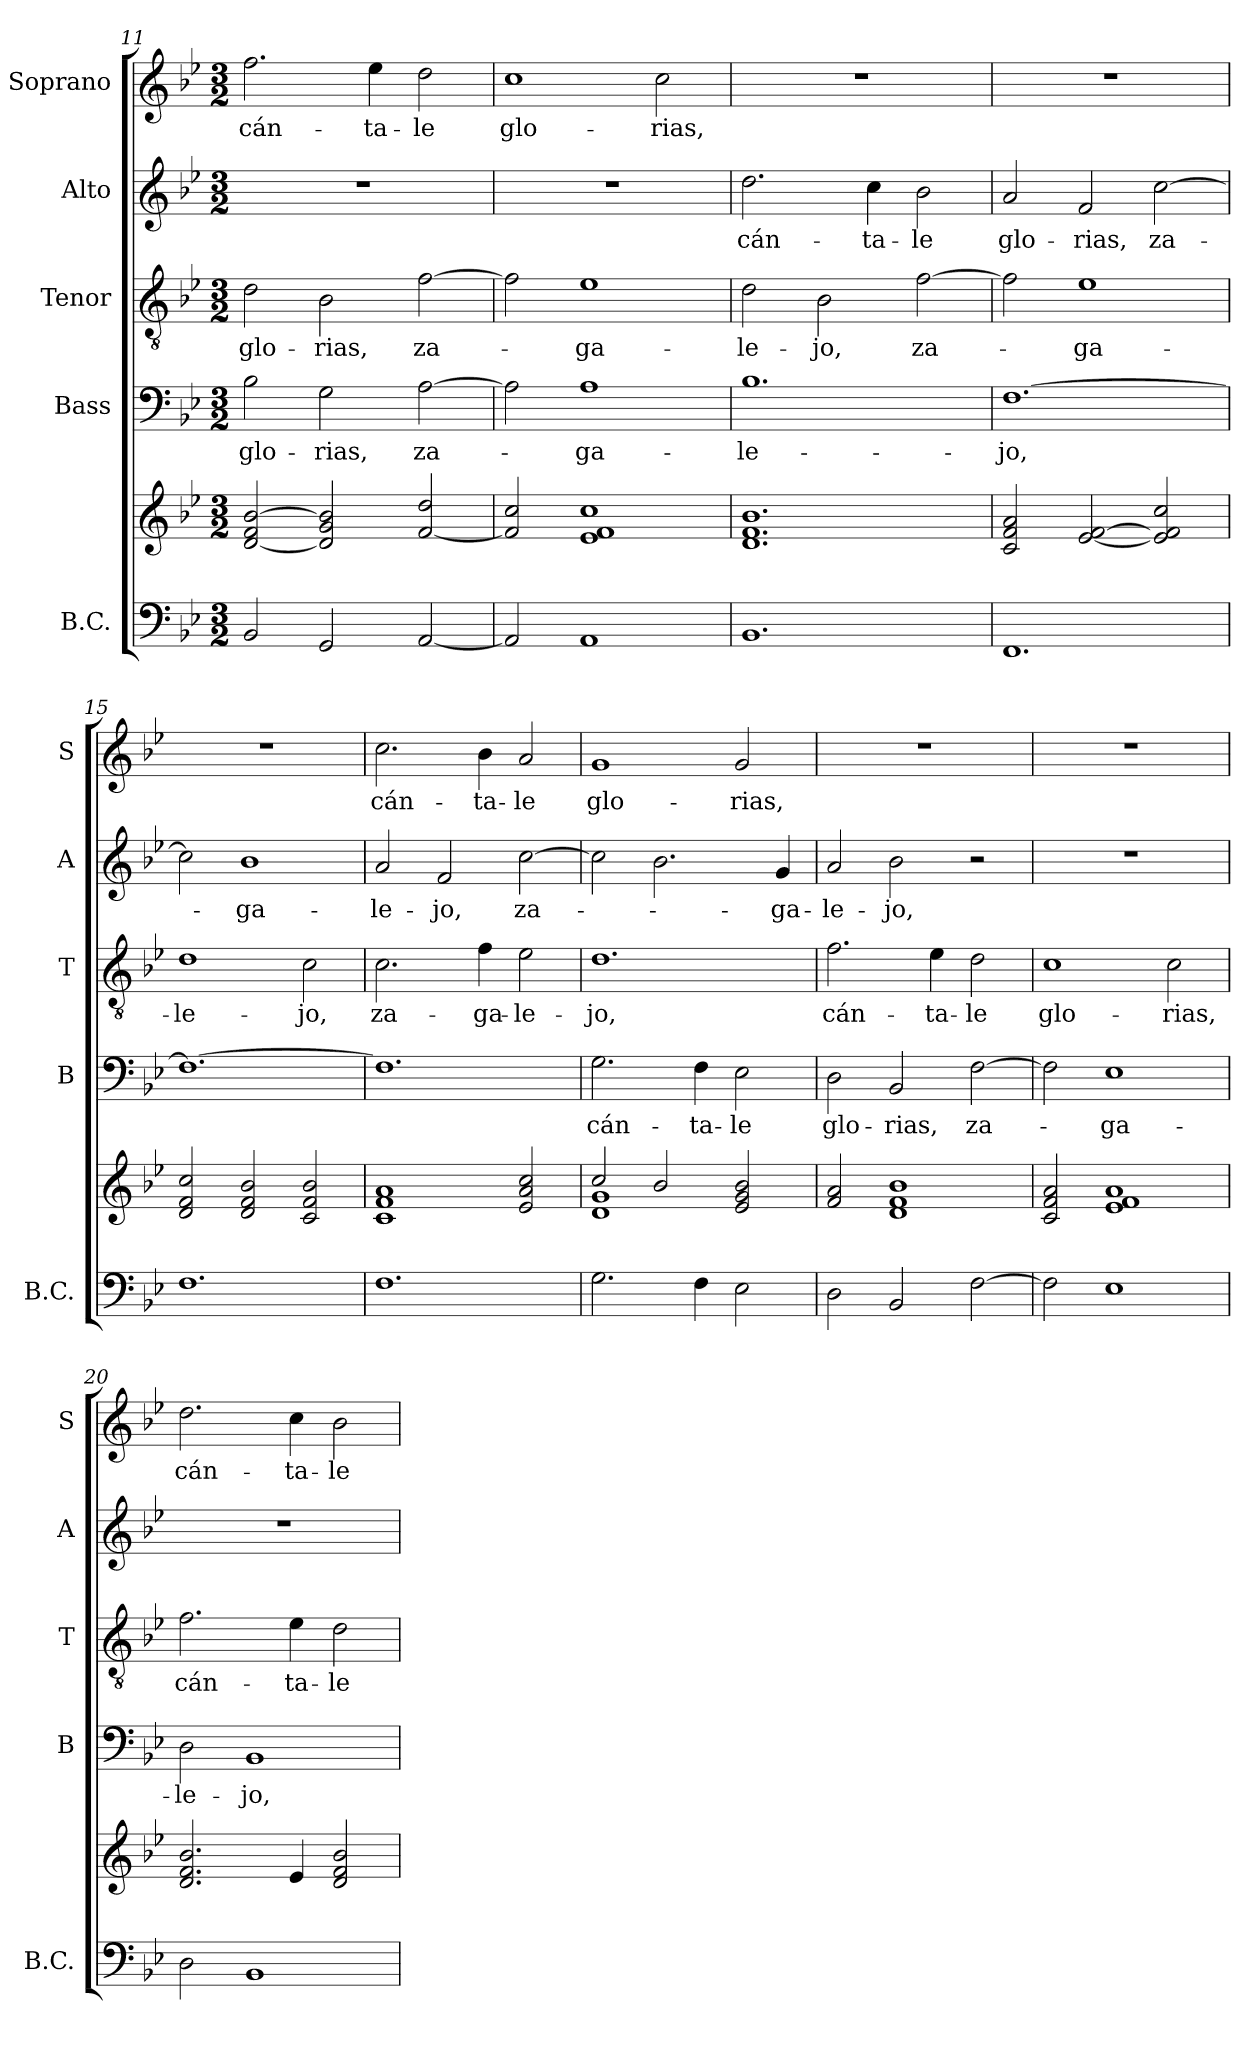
**kern	**kern	**kern	**text	**kern	**text	**kern	**text	**kern	**text
*part5	*part5	*part4	*part4	*part3	*part3	*part2	*part2	*part1	*part1
*staff6	*staff5	*staff4	*staff4	*staff3	*staff3	*staff2	*staff2	*staff1	*staff1
*I"B.C.	*	*I"Bass	*	*I"Tenor	*	*I"Alto	*	*I"Soprano	*
*I'B.C.	*	*I'B	*	*I'T	*	*I'A	*	*I'S	*
*clefF4	*clefG2	*clefF4	*	*clefGv2	*	*clefG2	*	*clefG2	*
*k[b-e-]	*k[b-e-]	*k[b-e-]	*	*k[b-e-]	*	*k[b-e-]	*	*k[b-e-]	*
*B-:	*B-:	*B-:	*	*B-:	*	*B-:	*	*B-:	*
*M3/2	*M3/2	*M3/2	*	*M3/2	*	*M3/2	*	*M3/2	*
=11	=11	=11	=11	=11	=11	=11	=11	=11	=11
!	!	!	!LO:LY:b	!	!LO:LY:b	!	!	!	!LO:LY:b
2BB-/	[2d/ 2f/ [2b-/	2B-\	glo-	2d\	glo-	1.r	.	2.ff\	cán-
!	!	!	!LO:LY:b	!	!LO:LY:b	!	!	!	!
2GG/	2d/] 2g/ 2b-/]	2G\	-rias,	2B-\	-rias,	.	.	.	.
!	!	!	!	!	!	!	!	!	!LO:LY:b
.	.	.	.	.	.	.	.	4ee-\	-ta-
!	!	!	!LO:LY:b	!	!LO:LY:b	!	!	!	!LO:LY:b
[2AA/	[2f/ 2dd/	[2A\	za-	[2f\	za-	.	.	2dd\	-le
!!LO:PB:g=z
=12	=12	=12	=12	=12	=12	=12	=12	=12	=12
!	!	!	!	!	!	!	!	!	!LO:LY:b
2AA/]	2f/] 2cc/	2A\]	.	2f\]	.	1.r	.	1cc	glo-
!	!	!	!LO:LY:b	!	!LO:LY:b	!	!	!	!
1AA	1e- 1f 1cc	1A	-ga-	1e-	-ga-	.	.	.	.
!	!	!	!	!	!	!	!	!	!LO:LY:b
.	.	.	.	.	.	.	.	2cc\	-rias,
=13	=13	=13	=13	=13	=13	=13	=13	=13	=13
!	!	!	!LO:LY:b	!	!LO:LY:b	!	!LO:LY:b	!	!
1.BB-	1.d 1.f 1.b-	1.B-	-le-	2d\	-le-	2.dd\	cán-	1.r	.
!	!	!	!	!	!LO:LY:b	!	!	!	!
.	.	.	.	2B-\	-jo,	.	.	.	.
!	!	!	!	!	!	!	!LO:LY:b	!	!
.	.	.	.	.	.	4cc\	-ta-	.	.
!	!	!	!	!	!LO:LY:b	!	!LO:LY:b	!	!
.	.	.	.	[2f\	za-	2b-\	-le	.	.
=14	=14	=14	=14	=14	=14	=14	=14	=14	=14
!	!	!	!LO:LY:b	!	!	!	!LO:LY:b	!	!
1.FF	2c/ 2f/ 2a/	[1.F	-jo,	2f\]	.	2a/	glo-	1.r	.
!	!	!	!	!	!LO:LY:b	!	!LO:LY:b	!	!
.	[2e-/ [2f/	.	.	1e-	-ga-	2f/	-rias,	.	.
!	!	!	!	!	!	!	!LO:LY:b	!	!
.	2e-/] 2f/] 2cc/	.	.	.	.	[2cc\	za-	.	.
=15	=15	=15	=15	=15	=15	=15	=15	=15	=15
!	!	!	!	!	!LO:LY:b	!	!	!	!
1.F	2d/ 2f/ 2cc/	1.F_	.	1d	-le-	2cc\]	.	1.r	.
!	!	!	!	!	!	!	!LO:LY:b	!	!
.	2d/ 2f/ 2b-/	.	.	.	.	1b-	-ga-	.	.
!	!	!	!	!	!LO:LY:b	!	!	!	!
.	2c/ 2f/ 2b-/	.	.	2c\	-jo,	.	.	.	.
=16	=16	=16	=16	=16	=16	=16	=16	=16	=16
!	!	!	!	!	!LO:LY:b	!	!LO:LY:b	!	!LO:LY:b
1.F	1c 1f 1a	1.F]	.	2.c\	za-	2a/	-le-	2.cc\	cán-
!	!	!	!	!	!	!	!LO:LY:b	!	!
.	.	.	.	.	.	2f/	-jo,	.	.
!	!	!	!	!	!LO:LY:b	!	!	!	!LO:LY:b
.	.	.	.	4f\	-ga-	.	.	4b-\	-ta-
!	!	!	!	!	!LO:LY:b	!	!LO:LY:b	!	!LO:LY:b
.	2e-/ 2a/ 2cc/	.	.	2e-\	-le-	[2cc\	za-	2a/	-le
!!LO:LB:g=z
=17	=17	=17	=17	=17	=17	=17	=17	=17	=17
*	*^	*	*	*	*	*	*	*	*
!	!	!	!	!LO:LY:b	!	!LO:LY:b	!	!	!	!LO:LY:b
2.G\	1d 1g	2cc/	2.G\	cán-	1.d	-jo,	2cc\]	.	1g	glo-
.	.	2b-/	.	.	.	.	2.b-\	.	.	.
!	!	!	!	!LO:LY:b	!	!	!	!	!	!
4F\	.	.	4F\	-ta-	.	.	.	.	.	.
!	!	!	!	!LO:LY:b	!	!	!	!	!	!LO:LY:b
2E-\	2e-/ 2g/ 2b-/	2ryy	2E-\	-le	.	.	.	.	2g/	-rias,
!	!	!	!	!	!	!	!	!LO:LY:b	!	!
.	.	.	.	.	.	.	4g/	-ga-	.	.
*	*v	*v	*	*	*	*	*	*	*	*
=18	=18	=18	=18	=18	=18	=18	=18	=18	=18
!	!	!	!LO:LY:b	!	!LO:LY:b	!	!LO:LY:b	!	!
2D\	2f/ 2a/	2D\	glo-	2.f\	cán-	2a/	-le-	1.r	.
!	!	!	!LO:LY:b	!	!	!	!LO:LY:b	!	!
2BB-/	1d 1f 1b-	2BB-/	-rias,	.	.	2b-\	-jo,	.	.
!	!	!	!	!	!LO:LY:b	!	!	!	!
.	.	.	.	4e-\	-ta-	.	.	.	.
!	!	!	!LO:LY:b	!	!LO:LY:b	!	!	!	!
[2F\	.	[2F\	za-	2d\	-le	2r	.	.	.
=19	=19	=19	=19	=19	=19	=19	=19	=19	=19
!	!	!	!	!	!LO:LY:b	!	!	!	!
2F\]	2c/ 2f/ 2a/	2F\]	.	1c	glo-	1.r	.	1.r	.
!	!	!	!LO:LY:b	!	!	!	!	!	!
1E-	1e- 1f 1a	1E-	-ga-	.	.	.	.	.	.
!	!	!	!	!	!LO:LY:b	!	!	!	!
.	.	.	.	2c\	-rias,	.	.	.	.
=20	=20	=20	=20	=20	=20	=20	=20	=20	=20
!	!	!	!LO:LY:b	!	!LO:LY:b	!	!	!	!LO:LY:b
2D\	2.d/ 2.f/ 2.b-/	2D\	-le-	2.f\	cán-	1.r	.	2.dd\	cán-
!	!	!	!LO:LY:b	!	!	!	!	!	!
1BB-	.	1BB-	-jo,	.	.	.	.	.	.
!	!	!	!	!	!LO:LY:b	!	!	!	!LO:LY:b
.	4e-/	.	.	4e-\	-ta-	.	.	4cc\	-ta-
!	!	!	!	!	!LO:LY:b	!	!	!	!LO:LY:b
.	2d/ 2f/ 2b-/	.	.	2d\	-le	.	.	2b-\	-le
=	=	=	=	=	=	=	=	=	=
*-	*-	*-	*-	*-	*-	*-	*-	*-	*-
